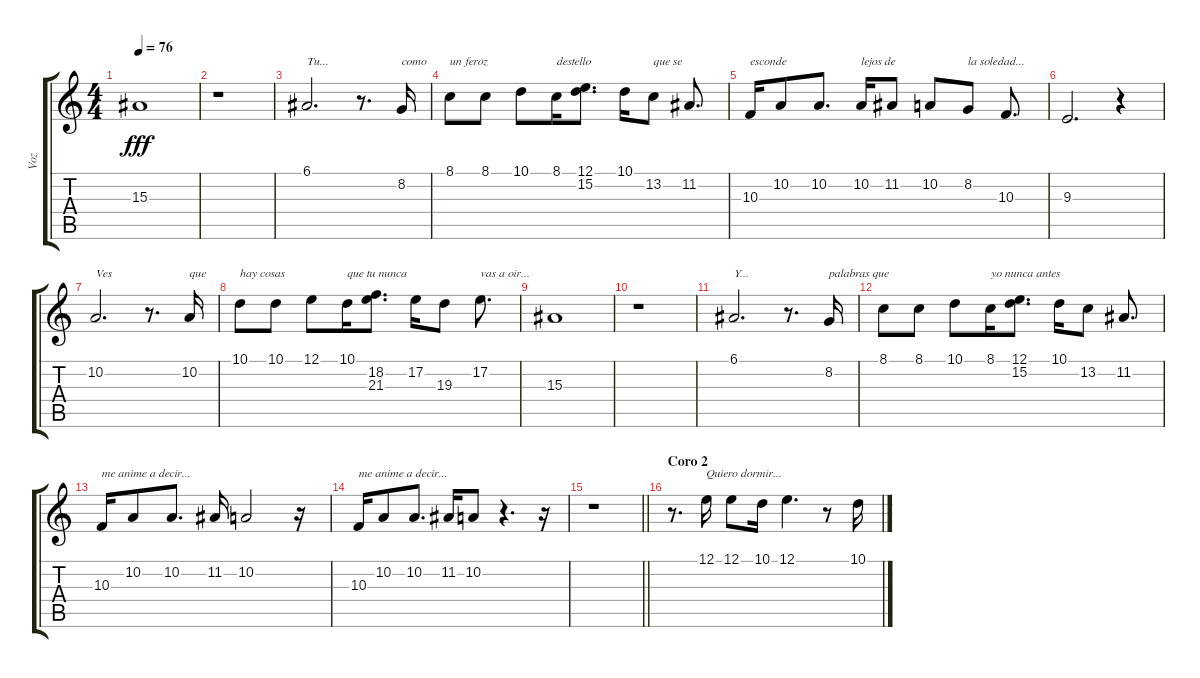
\track ("Voz" "Voz") {instrument pad7halo}
\staff {score tabs}
\tuning (E4 B3 G3 D3 A2 E2) {hide}
\ts (4 4)
\tempo 76
\clef g2
\ks c
15.3.1{dy fff} |
r.1 |
6.1.2{d txt "Tu..."} r.8{d} 8.2.16{txt "como"} |
8.1.8{txt "un feroz"} 8.1.8 10.1.8 8.1.16{txt "destello"} (12.1 15.2).8{d} 10.1.16 13.2.8{txt "que se"} 11.2.8{d} |
10.3.16{txt "esconde"} 10.2.8 10.2.8{d} 10.2.16{txt "lejos de"} 11.2.8 10.2.8 8.2.8{txt "la soledad..."} 10.3.8{d} |
9.3.2{d} r.4 |
10.2.2{d txt "Ves"} r.8{d} 10.2.16{txt "que"} |
10.1.8{txt "hay cosas"} 10.1.8 12.1.8 10.1.16{txt "que tu nunca"} (18.2 21.3).8{d} 17.2.16 19.3.8 17.2.8{d txt "vas a oir..."} |
15.3.1 |
r.1 |
6.1.2{d txt "Y..."} r.8{d} 8.2.16{txt "palabras que"} |
8.1.8 8.1.8 10.1.8 8.1.16{txt "yo nunca antes"} (12.1 15.2).8{d} 10.1.16 13.2.8 11.2.8{d} |
10.3.16{txt "me anime a decir..."} 10.2.8 10.2.8{d} 11.2.16 10.2.2 r.16 |
10.3.16{txt "me anime a decir..."} 10.2.8 10.2.8{d} 11.2.16 10.2.8 r.4{d} r.16 |
\barLineRight lightlight
r.1 |
\section ("" "Coro 2")
r.8{d} 12.1.16{txt "Quiero dormir..."} 12.1.8 10.1.16 12.1.4{d} r.8 10.1.16
